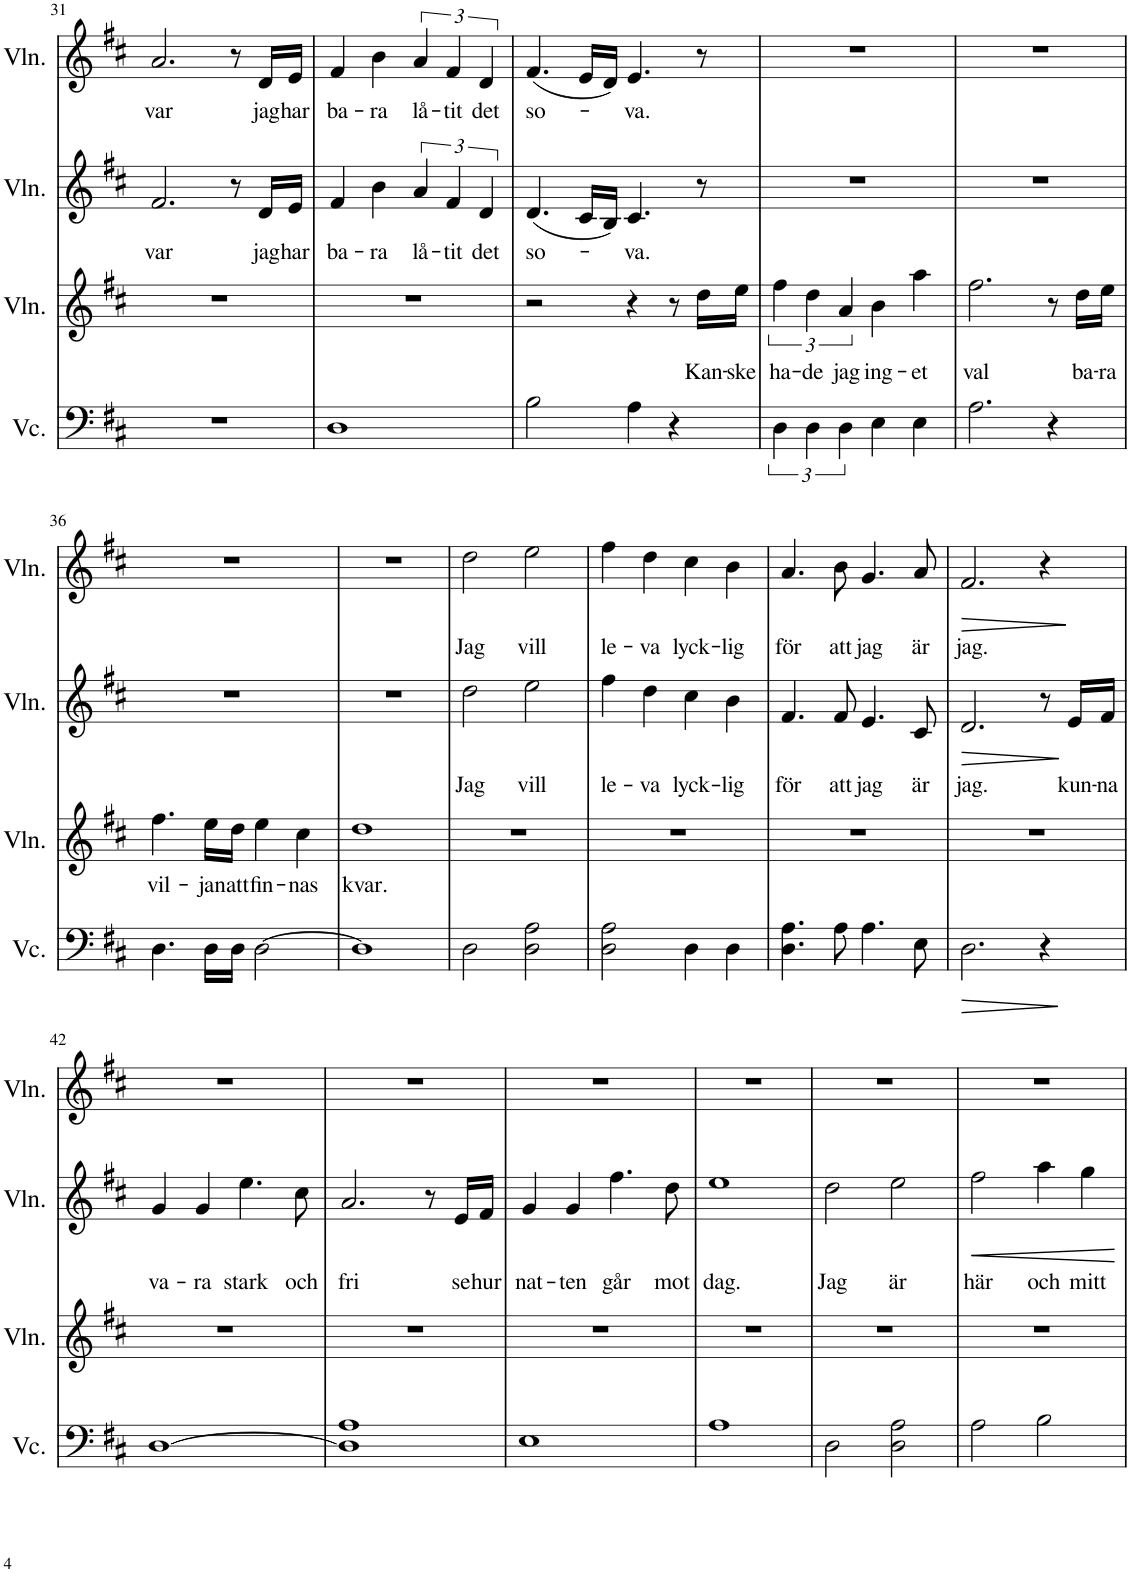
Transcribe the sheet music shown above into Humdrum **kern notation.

**kern	**dynam	**kern	**text	**kern	**text	**dynam	**kern	**text	**dynam
*part4	*part4	*part3	*part3	*part2	*part2	*part2	*part1	*part1	*part1
*staff4	*staff4	*staff3	*staff3	*staff2	*staff2	*staff2	*staff1	*staff1	*staff1
*I"Violoncello	*	*I"Violin	*	*I"Violin	*	*	*I"Violin	*	*
*I'Vc.	*	*I'Vln.	*	*I'Vln.	*	*	*I'Vln.	*	*
!!LO:PB:g=z
*clefF4	*	*clefG2	*	*clefG2	*	*	*clefG2	*	*
*k[f#c#]	*	*k[f#c#]	*	*k[f#c#]	*	*	*k[f#c#]	*	*
*M4/4	*	*M4/4	*	*M4/4	*	*	*M4/4	*	*
=31	=31	=31	=31	=31	=31	=31	=31	=31	=31
!	!	!	!	!	!LO:LY:b	!	!	!LO:LY:b	!
1r	.	1r	.	2.f#/	var	.	2.a/	var	.
.	.	.	.	8r	.	.	8r	.	.
!	!	!	!	!	!LO:LY:b	!	!	!LO:LY:b	!
.	.	.	.	16d/LL	jag	.	16d/LL	jag	.
!	!	!	!	!	!LO:LY:b	!	!	!LO:LY:b	!
.	.	.	.	16e/JJ	har	.	16e/JJ	har	.
=32	=32	=32	=32	=32	=32	=32	=32	=32	=32
!	!	!	!	!	!LO:LY:b	!	!	!LO:LY:b	!
1D	.	1r	.	4f#/	ba-	.	4f#/	ba-	.
!	!	!	!	!	!LO:LY:b	!	!	!LO:LY:b	!
.	.	.	.	4b\	-ra	.	4b\	-ra	.
!	!	!	!	!	!LO:LY:b	!	!	!LO:LY:b	!
.	.	.	.	6a/	lå-	.	6a/	lå-	.
!	!	!	!	!	!LO:LY:b	!	!	!LO:LY:b	!
.	.	.	.	6f#/	-tit	.	6f#/	-tit	.
!	!	!	!	!	!LO:LY:b	!	!	!LO:LY:b	!
.	.	.	.	6d/	det	.	6d/	det	.
=33	=33	=33	=33	=33	=33	=33	=33	=33	=33
!	!	!	!	!	!LO:LY:b	!	!	!LO:LY:b	!
2B\	.	2r	.	(4.d/	so-	.	(4.f#/	so-	.
.	.	.	.	16c#/LL	.	.	16e/LL	.	.
.	.	.	.	16B/JJ)	.	.	16d/JJ)	.	.
!	!	!	!	!	!LO:LY:b	!	!	!LO:LY:b	!
4A\	.	4r	.	4.c#/	-va.	.	4.e/	-va.	.
4r	.	8r	.	.	.	.	.	.	.
!	!	!	!LO:LY:b	!	!	!	!	!	!
.	.	16dd\LL	Kan-	8r	.	.	8r	.	.
!	!	!	!LO:LY:b	!	!	!	!	!	!
.	.	16ee\JJ	-ske	.	.	.	.	.	.
=34	=34	=34	=34	=34	=34	=34	=34	=34	=34
!	!	!	!LO:LY:b	!	!	!	!	!	!
6D\	.	6ff#\	ha-	1r	.	.	1r	.	.
!	!	!	!LO:LY:b	!	!	!	!	!	!
6D\	.	6dd\	-de	.	.	.	.	.	.
!	!	!	!LO:LY:b	!	!	!	!	!	!
6D\	.	6a/	jag	.	.	.	.	.	.
!	!	!	!LO:LY:b	!	!	!	!	!	!
4E\	.	4b\	ing-	.	.	.	.	.	.
!	!	!	!LO:LY:b	!	!	!	!	!	!
4E\	.	4aa\	-et	.	.	.	.	.	.
=35	=35	=35	=35	=35	=35	=35	=35	=35	=35
!	!	!	!LO:LY:b	!	!	!	!	!	!
2.A\	.	2.ff#\	val	1r	.	.	1r	.	.
4r	.	8r	.	.	.	.	.	.	.
!	!	!	!LO:LY:b	!	!	!	!	!	!
.	.	16dd\LL	ba-	.	.	.	.	.	.
!	!	!	!LO:LY:b	!	!	!	!	!	!
.	.	16ee\JJ	-ra	.	.	.	.	.	.
!!LO:LB:g=z
=36	=36	=36	=36	=36	=36	=36	=36	=36	=36
!	!	!	!LO:LY:b	!	!	!	!	!	!
4.D\	.	4.ff#\	vil-	1r	.	.	1r	.	.
!	!	!	!LO:LY:b	!	!	!	!	!	!
16D\LL	.	16ee\LL	-jan	.	.	.	.	.	.
!	!	!	!LO:LY:b	!	!	!	!	!	!
16D\JJ	.	16dd\JJ	att	.	.	.	.	.	.
!	!	!	!LO:LY:b	!	!	!	!	!	!
[2D\	.	4ee\	fin-	.	.	.	.	.	.
!	!	!	!LO:LY:b	!	!	!	!	!	!
.	.	4cc#\	-nas	.	.	.	.	.	.
=37	=37	=37	=37	=37	=37	=37	=37	=37	=37
!	!	!	!LO:LY:b	!	!	!	!	!	!
1D]	.	1dd	kvar.	1r	.	.	1r	.	.
=38	=38	=38	=38	=38	=38	=38	=38	=38	=38
!	!	!	!	!	!LO:LY:b	!	!	!LO:LY:b	!
2D\	.	1r	.	2dd\	Jag	.	2dd\	Jag	.
!	!	!	!	!	!LO:LY:b	!	!	!LO:LY:b	!
2D\ 2A\	.	.	.	2ee\	vill	.	2ee\	vill	.
=39	=39	=39	=39	=39	=39	=39	=39	=39	=39
!	!	!	!	!	!LO:LY:b	!	!	!LO:LY:b	!
2D\ 2A\	.	1r	.	4ff#\	le-	.	4ff#\	le-	.
!	!	!	!	!	!LO:LY:b	!	!	!LO:LY:b	!
.	.	.	.	4dd\	-va	.	4dd\	-va	.
!	!	!	!	!	!LO:LY:b	!	!	!LO:LY:b	!
4D\	.	.	.	4cc#\	lyck-	.	4cc#\	lyck-	.
!	!	!	!	!	!LO:LY:b	!	!	!LO:LY:b	!
4D\	.	.	.	4b\	-lig	.	4b\	-lig	.
=40	=40	=40	=40	=40	=40	=40	=40	=40	=40
!	!	!	!	!	!LO:LY:b	!	!	!LO:LY:b	!
4.D\ 4.A\	.	1r	.	4.f#/	för	.	4.a/	för	.
!	!	!	!	!	!LO:LY:b	!	!	!LO:LY:b	!
8A\	.	.	.	8f#/	att	.	8b\	att	.
!	!	!	!	!	!LO:LY:b	!	!	!LO:LY:b	!
4.A\	.	.	.	4.e/	jag	.	4.g/	jag	.
!	!	!	!	!	!LO:LY:b	!	!	!LO:LY:b	!
8E\	.	.	.	8c#/	är	.	8a/	är	.
=41	=41	=41	=41	=41	=41	=41	=41	=41	=41
!	!LO:HP:b	!	!	!	!LO:LY:b	!LO:HP:b	!	!LO:LY:b	!LO:HP:b
2.D\	>	1r	.	2.d/	jag.	>	2.f#/	jag.	>
4r	.	.	.	8r	.	.	4r	.	.
!	!	!	!	!	!LO:LY:b	!	!	!	!
.	.	.	.	16e/LL	kun-	.	.	.	.
!	!	!	!	!	!LO:LY:b	!	!	!	!
.	.	.	.	16f#/JJ	-na	.	.	.	.
.	]	.	.	.	.	]	.	.	]
!!LO:LB:g=z
=42	=42	=42	=42	=42	=42	=42	=42	=42	=42
!	!	!	!	!	!LO:LY:b	!	!	!	!
[1D	.	1r	.	4g/	va-	.	1r	.	.
!	!	!	!	!	!LO:LY:b	!	!	!	!
.	.	.	.	4g/	-ra	.	.	.	.
!	!	!	!	!	!LO:LY:b	!	!	!	!
.	.	.	.	4.ee\	stark	.	.	.	.
!	!	!	!	!	!LO:LY:b	!	!	!	!
.	.	.	.	8cc#\	och	.	.	.	.
=43	=43	=43	=43	=43	=43	=43	=43	=43	=43
!	!	!	!	!	!LO:LY:b	!	!	!	!
1D] 1A	.	1r	.	2.a/	fri	.	1r	.	.
.	.	.	.	8r	.	.	.	.	.
!	!	!	!	!	!LO:LY:b	!	!	!	!
.	.	.	.	16e/LL	se	.	.	.	.
!	!	!	!	!	!LO:LY:b	!	!	!	!
.	.	.	.	16f#/JJ	hur	.	.	.	.
=44	=44	=44	=44	=44	=44	=44	=44	=44	=44
!	!	!	!	!	!LO:LY:b	!	!	!	!
1E	.	1r	.	4g/	nat-	.	1r	.	.
!	!	!	!	!	!LO:LY:b	!	!	!	!
.	.	.	.	4g/	-ten	.	.	.	.
!	!	!	!	!	!LO:LY:b	!	!	!	!
.	.	.	.	4.ff#\	går	.	.	.	.
!	!	!	!	!	!LO:LY:b	!	!	!	!
.	.	.	.	8dd\	mot	.	.	.	.
=45	=45	=45	=45	=45	=45	=45	=45	=45	=45
!	!	!	!	!	!LO:LY:b	!	!	!	!
1A	.	1r	.	1ee	dag.	.	1r	.	.
=46	=46	=46	=46	=46	=46	=46	=46	=46	=46
!	!	!	!	!	!LO:LY:b	!	!	!	!
2D\	.	1r	.	2dd\	Jag	.	1r	.	.
!	!	!	!	!	!LO:LY:b	!	!	!	!
2D\ 2A\	.	.	.	2ee\	är	.	.	.	.
=47	=47	=47	=47	=47	=47	=47	=47	=47	=47
!	!	!	!	!	!LO:LY:b	!LO:HP:b	!	!	!
2A\	.	1r	.	2ff#\	här	<	1r	.	.
!	!	!	!	!	!LO:LY:b	!	!	!	!
2B\	.	.	.	4aa\	och	.	.	.	.
!	!	!	!	!	!LO:LY:b	!	!	!	!
.	.	.	.	4gg\	mitt	.	.	.	.
.	.	.	.	.	.	[	.	.	.
=	=	=	=	=	=	=	=	=	=
*-	*-	*-	*-	*-	*-	*-	*-	*-	*-
